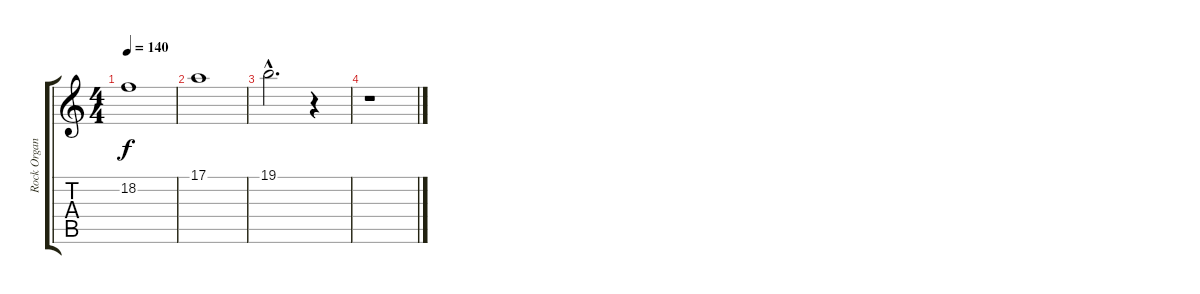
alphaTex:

\track ("Rock Organ" "Rock Organ") {instrument rockorgan}
\staff {score tabs}
\tuning (E4 B3 G3 D3 A2 E2) {hide}
\ts (4 4)
\tempo 140
\clef g2
\ks c
18.2.1{dy f volume 9} |
17.1.1 |
19.1{hac}.2{d} r.4 |
r.1
